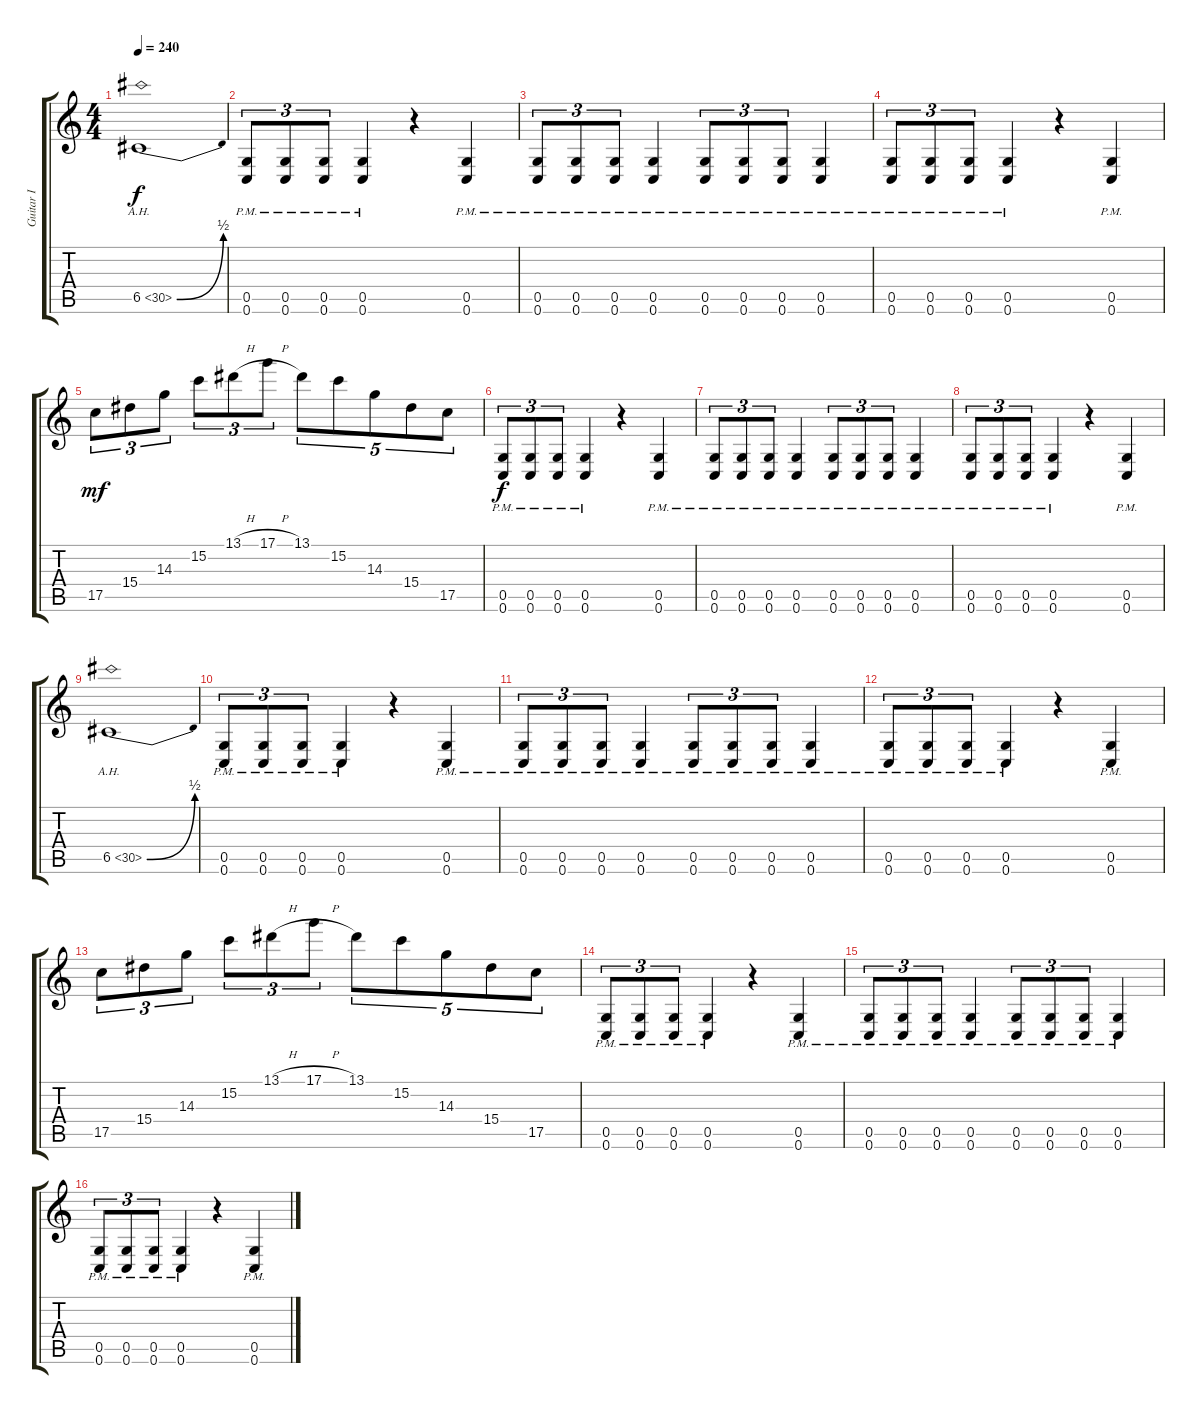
\track ("Guitar I" "Guitar I") {instrument distortionguitar}
\staff {score tabs}
\tuning (D4 A3 F3 C3 G2 C2) {hide}
\ts (4 4)
\tempo 240
\clef g2
\ks c
6.5{be (bend 0 0 60 2) ah 24}.1{dy f} |
(0.5{pm} 0.6{pm}).8{tu (3 2)} (0.5{pm} 0.6{pm}).8{tu (3 2)} (0.5{pm} 0.6{pm}).8{tu (3 2)} (0.5{pm} 0.6{pm}).4 r.4 (0.5{pm} 0.6{pm}).4 |
(0.5{pm} 0.6{pm}).8{tu (3 2)} (0.5{pm} 0.6{pm}).8{tu (3 2)} (0.5{pm} 0.6{pm}).8{tu (3 2)} (0.5{pm} 0.6{pm}).4 (0.5{pm} 0.6{pm}).8{tu (3 2)} (0.5{pm} 0.6{pm}).8{tu (3 2)} (0.5{pm} 0.6{pm}).8{tu (3 2)} (0.5{pm} 0.6{pm}).4 |
(0.5{pm} 0.6{pm}).8{tu (3 2)} (0.5{pm} 0.6{pm}).8{tu (3 2)} (0.5{pm} 0.6{pm}).8{tu (3 2)} (0.5{pm} 0.6{pm}).4 r.4 (0.5{pm} 0.6{pm}).4 |
17.5.8{tu (3 2) dy mf} 15.4.8{tu (3 2)} 14.3.8{tu (3 2)} 15.2.8{tu (3 2)} 13.1{h}.8{tu (3 2)} 17.1{h}.8{tu (3 2)} 13.1.8{tu (5 4)} 15.2.8{tu (5 4)} 14.3.8{tu (5 4)} 15.4.8{tu (5 4)} 17.5.8{tu (5 4)} |
(0.5{pm} 0.6{pm}).8{tu (3 2) dy f} (0.5{pm} 0.6{pm}).8{tu (3 2)} (0.5{pm} 0.6{pm}).8{tu (3 2)} (0.5{pm} 0.6{pm}).4 r.4 (0.5{pm} 0.6{pm}).4 |
(0.5{pm} 0.6{pm}).8{tu (3 2)} (0.5{pm} 0.6{pm}).8{tu (3 2)} (0.5{pm} 0.6{pm}).8{tu (3 2)} (0.5{pm} 0.6{pm}).4 (0.5{pm} 0.6{pm}).8{tu (3 2)} (0.5{pm} 0.6{pm}).8{tu (3 2)} (0.5{pm} 0.6{pm}).8{tu (3 2)} (0.5{pm} 0.6{pm}).4 |
(0.5{pm} 0.6{pm}).8{tu (3 2)} (0.5{pm} 0.6{pm}).8{tu (3 2)} (0.5{pm} 0.6{pm}).8{tu (3 2)} (0.5{pm} 0.6{pm}).4 r.4 (0.5{pm} 0.6{pm}).4 |
6.5{be (bend 0 0 60 2) ah 24}.1 |
(0.5{pm} 0.6{pm}).8{tu (3 2)} (0.5{pm} 0.6{pm}).8{tu (3 2)} (0.5{pm} 0.6{pm}).8{tu (3 2)} (0.5{pm} 0.6{pm}).4 r.4 (0.5{pm} 0.6{pm}).4 |
(0.5{pm} 0.6{pm}).8{tu (3 2)} (0.5{pm} 0.6{pm}).8{tu (3 2)} (0.5{pm} 0.6{pm}).8{tu (3 2)} (0.5{pm} 0.6{pm}).4 (0.5{pm} 0.6{pm}).8{tu (3 2)} (0.5{pm} 0.6{pm}).8{tu (3 2)} (0.5{pm} 0.6{pm}).8{tu (3 2)} (0.5{pm} 0.6{pm}).4 |
(0.5{pm} 0.6{pm}).8{tu (3 2)} (0.5{pm} 0.6{pm}).8{tu (3 2)} (0.5{pm} 0.6{pm}).8{tu (3 2)} (0.5{pm} 0.6{pm}).4 r.4 (0.5{pm} 0.6{pm}).4 |
17.5.8{tu (3 2)} 15.4.8{tu (3 2)} 14.3.8{tu (3 2)} 15.2.8{tu (3 2)} 13.1{h}.8{tu (3 2)} 17.1{h}.8{tu (3 2)} 13.1.8{tu (5 4)} 15.2.8{tu (5 4)} 14.3.8{tu (5 4)} 15.4.8{tu (5 4)} 17.5.8{tu (5 4)} |
(0.5{pm} 0.6{pm}).8{tu (3 2)} (0.5{pm} 0.6{pm}).8{tu (3 2)} (0.5{pm} 0.6{pm}).8{tu (3 2)} (0.5{pm} 0.6{pm}).4 r.4 (0.5{pm} 0.6{pm}).4 |
(0.5{pm} 0.6{pm}).8{tu (3 2)} (0.5{pm} 0.6{pm}).8{tu (3 2)} (0.5{pm} 0.6{pm}).8{tu (3 2)} (0.5{pm} 0.6{pm}).4 (0.5{pm} 0.6{pm}).8{tu (3 2)} (0.5{pm} 0.6{pm}).8{tu (3 2)} (0.5{pm} 0.6{pm}).8{tu (3 2)} (0.5{pm} 0.6{pm}).4 |
(0.5{pm} 0.6{pm}).8{tu (3 2)} (0.5{pm} 0.6{pm}).8{tu (3 2)} (0.5{pm} 0.6{pm}).8{tu (3 2)} (0.5{pm} 0.6{pm}).4 r.4 (0.5{pm} 0.6{pm}).4
